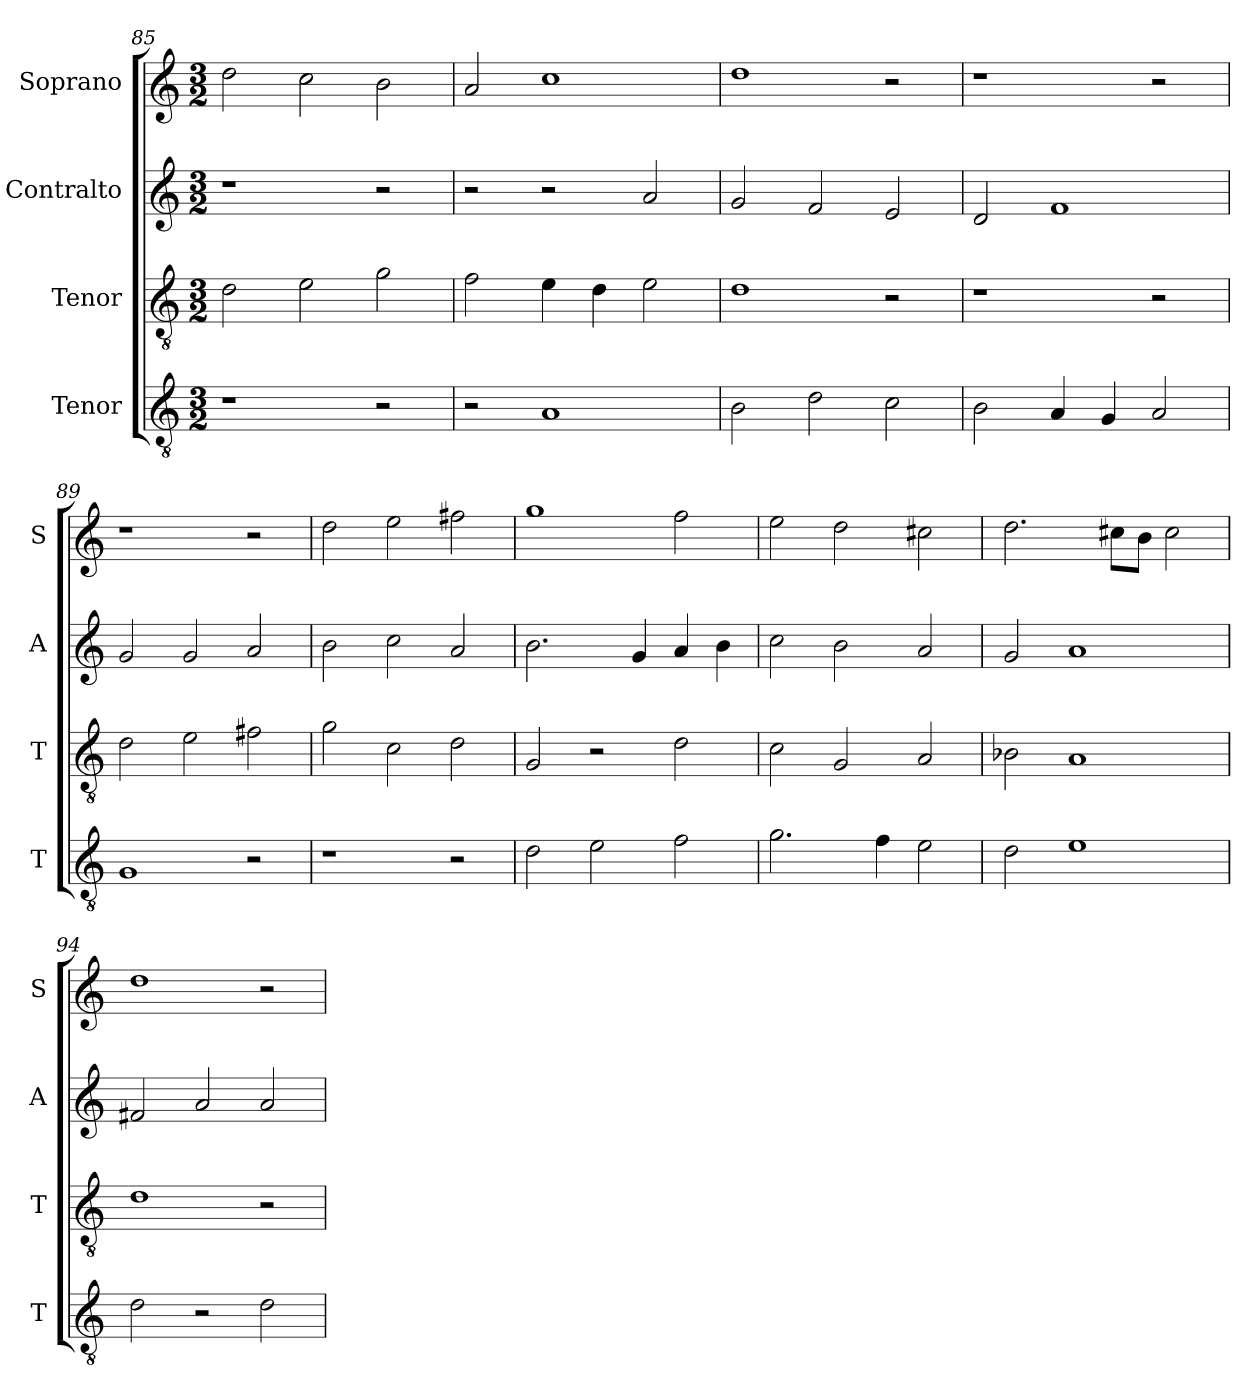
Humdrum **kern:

**kern	**kern	**kern	**kern
*part4	*part3	*part2	*part1
*staff4	*staff3	*staff2	*staff1
*I"Tenor	*I"Tenor	*I"Contralto	*I"Soprano
*I'T	*I'T	*I'A	*I'S
*clefGv2	*clefGv2	*clefG2	*clefG2
*k[]	*k[]	*k[]	*k[]
*G:mix	*G:mix	*G:mix	*G:mix
*M3/2	*M3/2	*M3/2	*M3/2
=85	=85	=85	=85
1r	2d	1r	2dd
.	2e	.	2cc
2r	2g	2r	2b
=86	=86	=86	=86
2r	2f	2r	2a
1A	4e	2r	1cc
.	4d	.	.
.	2e	2a	.
=87	=87	=87	=87
2B	1d	2g	1dd
2d	.	2f	.
2c	2r	2e	2r
=88	=88	=88	=88
2B	1r	2d	1r
4A	.	1f	.
4G	.	.	.
2A	2r	.	2r
=89	=89	=89	=89
1G	2d	2g	1r
.	2e	2g	.
2r	2f#X	2a	2r
=90	=90	=90	=90
1r	2g	2b	2dd
.	2c	2cc	2ee
2r	2d	2a	2ff#X
=91	=91	=91	=91
2d	2G	2.b	1gg
2e	2r	.	.
.	.	4g	.
2f	2d	4a	2ff
.	.	4b	.
=92	=92	=92	=92
2.g	2c	2cc	2ee
.	2G	2b	2dd
4f	.	.	.
2e	2A	2a	2cc#X
=93	=93	=93	=93
2d	2B-X	2g	2.dd
1e	1A	1a	.
.	.	.	8cc#X\L
.	.	.	8b\J
.	.	.	2cc#
=94	=94	=94	=94
2d	1d	2f#X	1dd
2r	.	2a	.
2d	2r	2a	2r
=	=	=	=
*-	*-	*-	*-
